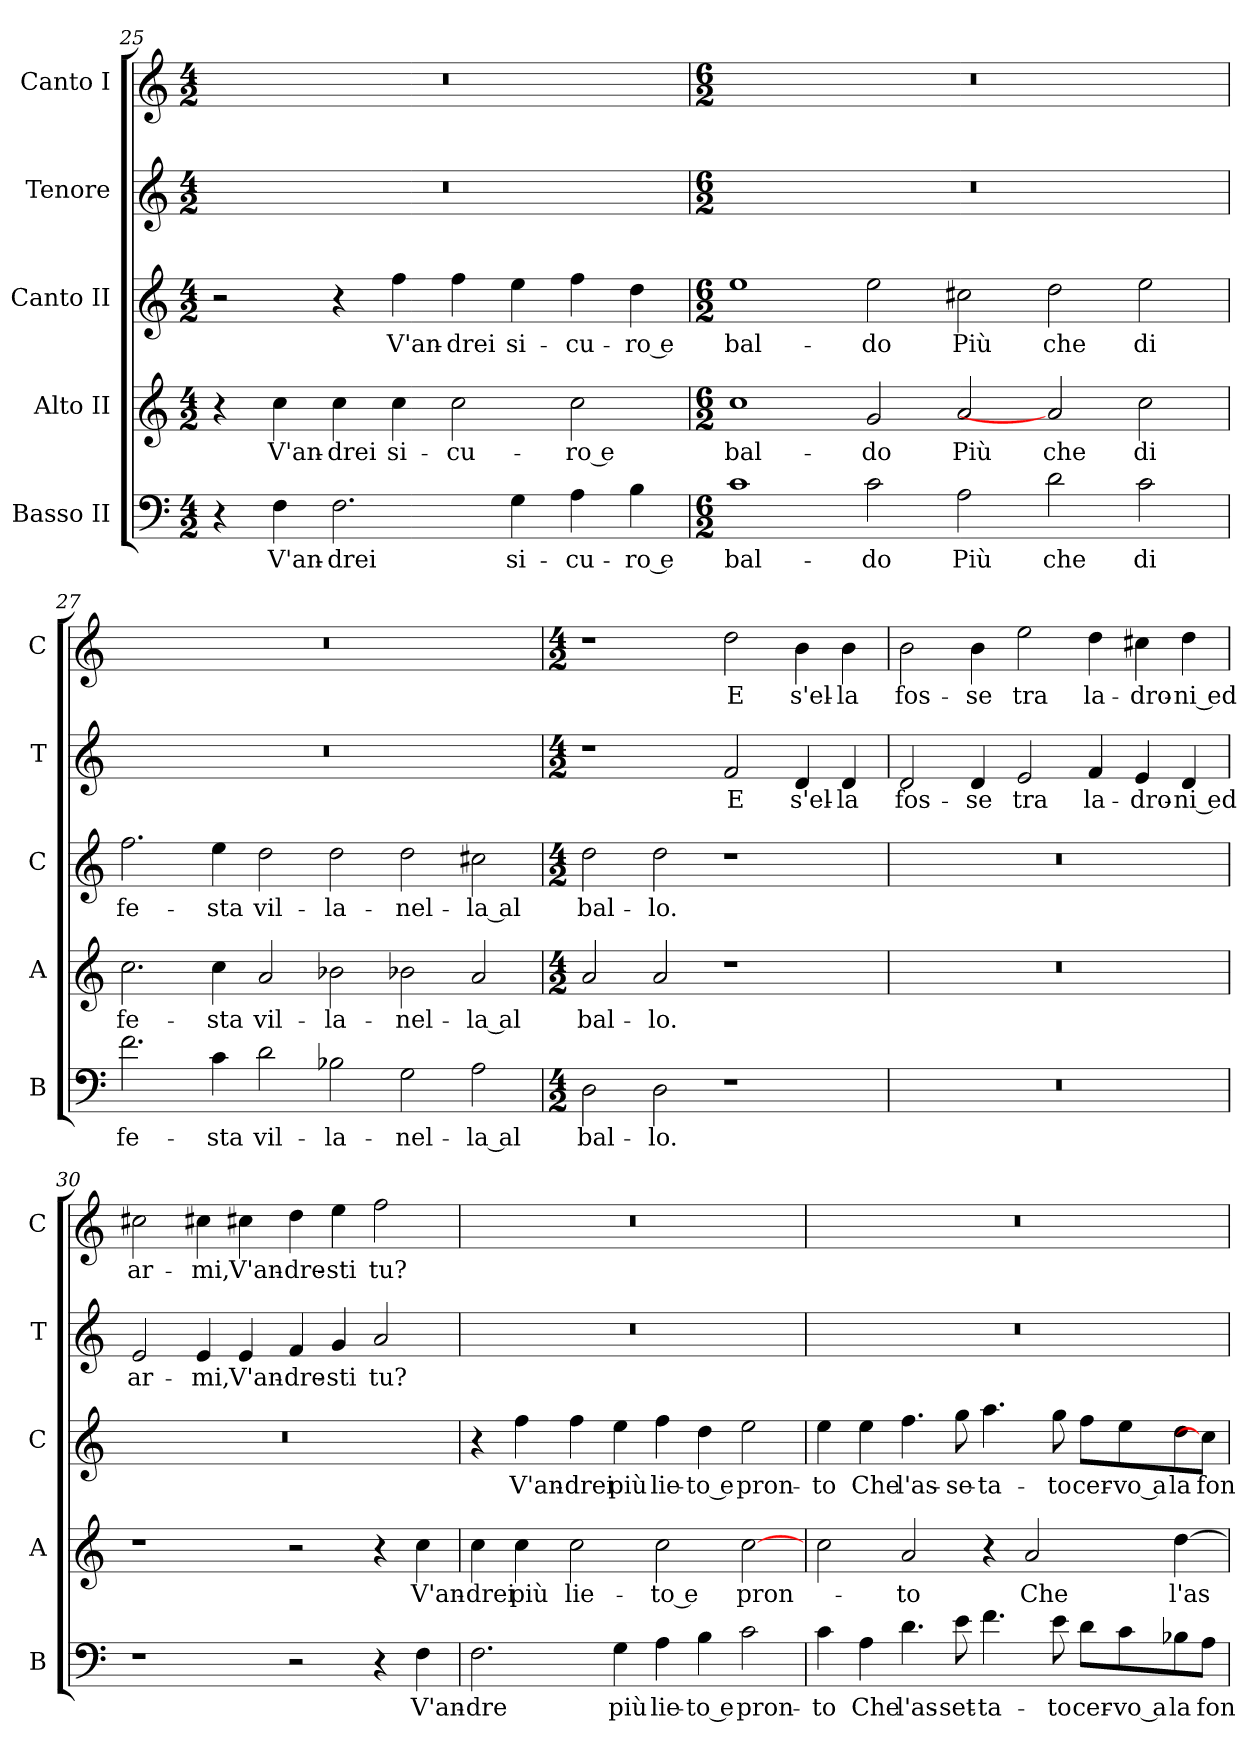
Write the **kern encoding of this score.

**kern	**text	**kern	**text	**kern	**text	**kern	**text	**kern	**text
*part5	*part5	*part4	*part4	*part3	*part3	*part2	*part2	*part1	*part1
*staff5	*staff5	*staff4	*staff4	*staff3	*staff3	*staff2	*staff2	*staff1	*staff1
*I"Basso II	*	*I"Alto II	*	*I"Canto II	*	*I"Tenore	*	*I"Canto I	*
*I'B	*	*I'A	*	*I'C	*	*I'T	*	*I'C	*
*clefF4	*	*clefG2	*	*clefG2	*	*clefG2	*	*clefG2	*
*k[]	*	*k[]	*	*k[]	*	*k[]	*	*k[]	*
*M4/2	*	*M4/2	*	*M4/2	*	*M4/2	*	*M4/2	*
=25	=25	=25	=25	=25	=25	=25	=25	=25	=25
4r	.	4r	.	2r	.	0r	.	0r	.
4F	V'an-	4cc	V'an-	.	.	.	.	.	.
2.F	-drei	4cc	-drei	4r	.	.	.	.	.
.	.	4cc	si-	4ff	V'an-	.	.	.	.
.	.	2cc	-cu-	4ff	-drei	.	.	.	.
4G	si-	.	.	4ee	si-	.	.	.	.
4A	-cu-	2cc	-ro e	4ff	-cu-	.	.	.	.
4B	-ro e	.	.	4dd	-ro e	.	.	.	.
=26	=26	=26	=26	=26	=26	=26	=26	=26	=26
*M6/2	*	*M6/2	*	*M6/2	*	*M6/2	*	*M6/2	*
1c	bal-	1cc	bal-	1ee	bal-	1%3r	.	1%3r	.
2c	-do	2g	-do	2ee	-do	.	.	.	.
2A	Più	2a	Più	2cc#X	Più	.	.	.	.
2d	che	2a]	che	2dd	che	.	.	.	.
2c	di	2cc	di	2ee	di	.	.	.	.
=27	=27	=27	=27	=27	=27	=27	=27	=27	=27
2.f	fe-	2.cc	fe-	2.ff	fe-	1%3r	.	1%3r	.
4c	-sta	4cc	-sta	4ee	-sta	.	.	.	.
2d	vil-	2a	vil-	2dd	vil-	.	.	.	.
2B-X	-la-	2b-X	-la-	2dd	-la-	.	.	.	.
2G	-nel-	2b-X	-nel-	2dd	-nel-	.	.	.	.
2A	-la al	2a	-la al	2cc#X	-la al	.	.	.	.
=28	=28	=28	=28	=28	=28	=28	=28	=28	=28
*M4/2	*	*M4/2	*	*M4/2	*	*M4/2	*	*M4/2	*
2D	bal-	2a	bal-	2dd	bal-	1r	.	1r	.
2D	-lo.	2a	-lo.	2dd	-lo.	.	.	.	.
1r	.	1r	.	1r	.	2f	E	2dd	E
.	.	.	.	.	.	4d	s'el-	4b	s'el-
.	.	.	.	.	.	4d	-la	4b	-la
=29	=29	=29	=29	=29	=29	=29	=29	=29	=29
0r	.	0r	.	0r	.	2d	fos-	2b	fos-
.	.	.	.	.	.	4d	-se	4b	-se
.	.	.	.	.	.	2e	tra	2ee	tra
.	.	.	.	.	.	4f	la-	4dd	la-
.	.	.	.	.	.	4e	-dro-	4cc#X	-dro-
.	.	.	.	.	.	4d	-ni ed	4dd	-ni ed
=30	=30	=30	=30	=30	=30	=30	=30	=30	=30
1r	.	1r	.	0r	.	2e	ar-	2cc#X	ar-
.	.	.	.	.	.	4e	-mi,	4cc#X	-mi,
.	.	.	.	.	.	4e	V'an-	4cc#X	V'an-
2r	.	2r	.	.	.	4f	-dre-	4dd	-dre-
.	.	.	.	.	.	4g	-sti	4ee	-sti
4r	.	4r	.	.	.	2a	tu?	2ff	tu?
4F	V'an-	4cc	V'an-	.	.	.	.	.	.
=31	=31	=31	=31	=31	=31	=31	=31	=31	=31
2.F	-dre	4cc	-drei	4r	.	0r	.	0r	.
.	.	4cc	più	4ff	V'an-	.	.	.	.
.	.	2cc	lie-	4ff	-drei	.	.	.	.
4G	più	.	.	4ee	più	.	.	.	.
4A	lie-	2cc	-to e	4ff	lie-	.	.	.	.
4B	-to e	.	.	4dd	-to e	.	.	.	.
2c	pron-	[2cc	pron-	2ee	pron-	.	.	.	.
=32	=32	=32	=32	=32	=32	=32	=32	=32	=32
4c	-to	2cc	.	4ee	-to	0r	.	0r	.
4A	Che	.	.	4ee	Che	.	.	.	.
4.d	l'as-	2a	-to	4.ff	l'as-	.	.	.	.
8e	-set-	.	.	8gg	-se-	.	.	.	.
4.f	-ta-	4r	.	4.aa	-ta-	.	.	.	.
.	.	2a	Che	.	.	.	.	.	.
8e	-to	.	.	8gg	-to	.	.	.	.
8dL	cer-	.	.	8ffL	cer-	.	.	.	.
8c	-vo a	.	.	8ee	-vo a	.	.	.	.
8B-X	la	[4dd	l'as-	8dd	la	.	.	.	.
8AJ	fon-	.	.	8ccJ]	fon-	.	.	.	.
=	=	=	=	=	=	=	=	=	=
*-	*-	*-	*-	*-	*-	*-	*-	*-	*-
